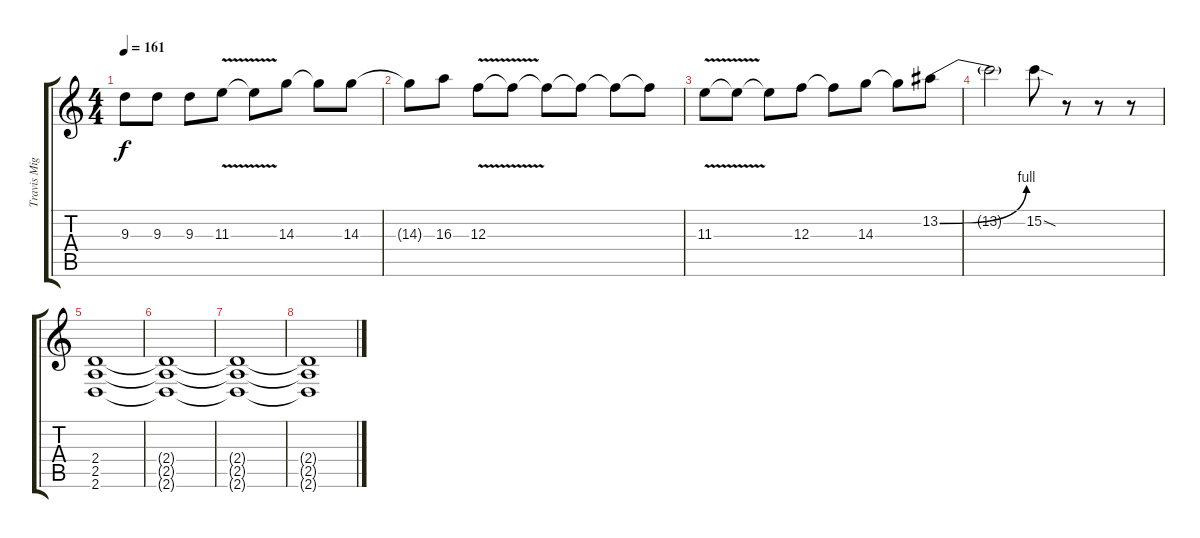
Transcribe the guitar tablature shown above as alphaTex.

\track ("Travis Miguel" "Travis Mig") {instrument distortionguitar}
\staff {score tabs}
\tuning (D4 A3 F3 C3 G2 C2) {hide}
\ts (4 4)
\tempo 161
\clef g2
\ks c
9.3.8{dy f} 9.3.8 9.3.8 11.3{v}.8 11.3{t}.8 14.3.8 14.3{t}.8 14.3.8 |
14.3{t}.8 16.3.8 12.3{v}.8 12.3{t}.8 12.3{t}.8 12.3{t}.8 12.3{t}.8 12.3{t}.8 |
11.3{v}.8 11.3{t}.8 11.3{t}.8 12.3.8 12.3{t}.8 14.3.8 14.3{t}.8 13.2{be (bend 0 0 60 4)}.8 |
13.2{t}.2 15.2{sod}.8 r.8 r.8 r.8 |
(2.4 2.5 2.6).1{volume 0} |
(2.4{t} 2.5{t} 2.6{t}).1 |
(2.4{t} 2.5{t} 2.6{t}).1 |
(2.4{t} 2.5{t} 2.6{t}).1
